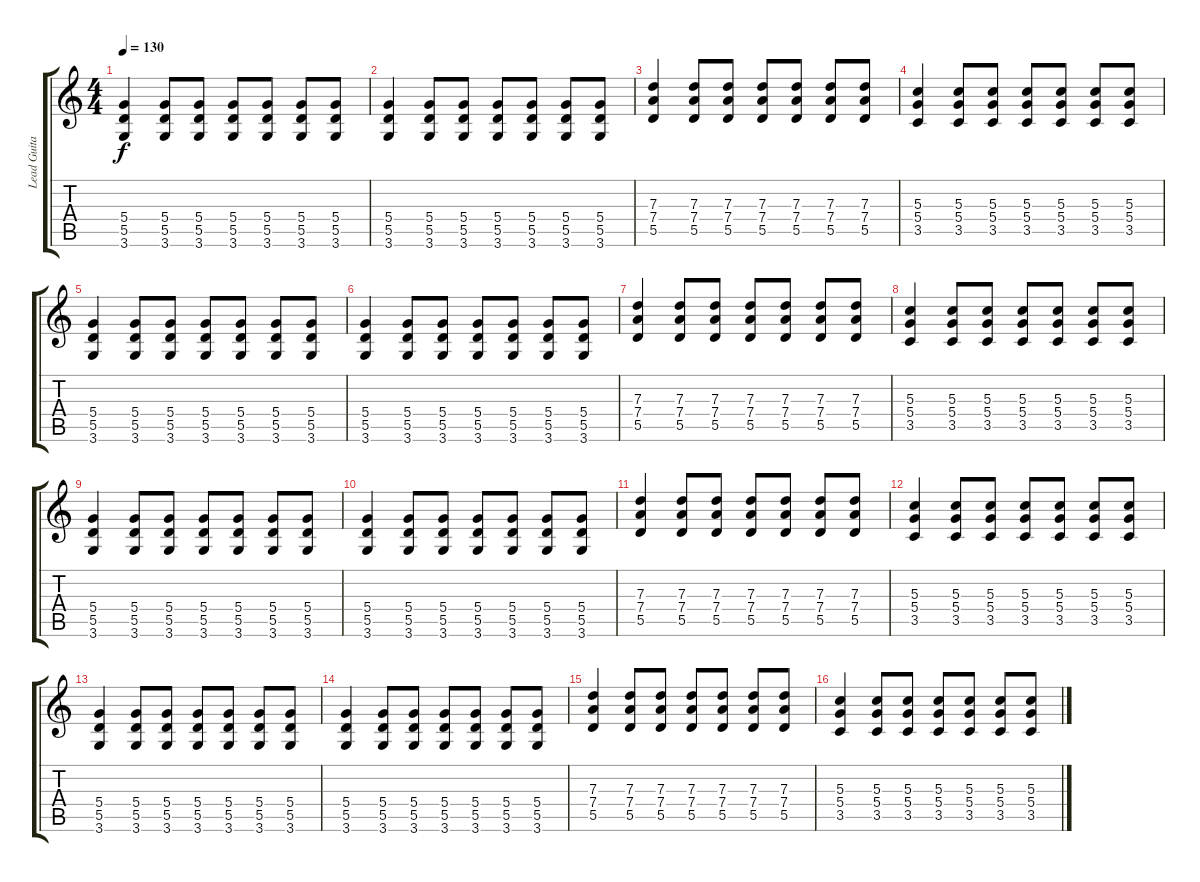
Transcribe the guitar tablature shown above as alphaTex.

\track ("Lead Guitar" "Lead Guita") {instrument distortionguitar}
\staff {score tabs}
\tuning (E4 B3 G3 D3 A2 E2) {hide}
\ts (4 4)
\tempo 130
\clef g2
\ks c
(5.4 5.5 3.6).4{dy f} (5.4 5.5 3.6).8 (5.4 5.5 3.6).8 (5.4 5.5 3.6).8 (5.4 5.5 3.6).8 (5.4 5.5 3.6).8 (5.4 5.5 3.6).8 |
(5.4 5.5 3.6).4 (5.4 5.5 3.6).8 (5.4 5.5 3.6).8 (5.4 5.5 3.6).8 (5.4 5.5 3.6).8 (5.4 5.5 3.6).8 (5.4 5.5 3.6).8 |
(7.3 7.4 5.5).4 (7.3 7.4 5.5).8 (7.3 7.4 5.5).8 (7.3 7.4 5.5).8 (7.3 7.4 5.5).8 (7.3 7.4 5.5).8 (7.3 7.4 5.5).8 |
(5.3 5.4 3.5).4 (5.3 5.4 3.5).8 (5.3 5.4 3.5).8 (5.3 5.4 3.5).8 (5.3 5.4 3.5).8 (5.3 5.4 3.5).8 (5.3 5.4 3.5).8 |
(5.4 5.5 3.6).4 (5.4 5.5 3.6).8 (5.4 5.5 3.6).8 (5.4 5.5 3.6).8 (5.4 5.5 3.6).8 (5.4 5.5 3.6).8 (5.4 5.5 3.6).8 |
(5.4 5.5 3.6).4 (5.4 5.5 3.6).8 (5.4 5.5 3.6).8 (5.4 5.5 3.6).8 (5.4 5.5 3.6).8 (5.4 5.5 3.6).8 (5.4 5.5 3.6).8 |
(7.3 7.4 5.5).4 (7.3 7.4 5.5).8 (7.3 7.4 5.5).8 (7.3 7.4 5.5).8 (7.3 7.4 5.5).8 (7.3 7.4 5.5).8 (7.3 7.4 5.5).8 |
(5.3 5.4 3.5).4 (5.3 5.4 3.5).8 (5.3 5.4 3.5).8 (5.3 5.4 3.5).8 (5.3 5.4 3.5).8 (5.3 5.4 3.5).8 (5.3 5.4 3.5).8 |
(5.4 5.5 3.6).4 (5.4 5.5 3.6).8 (5.4 5.5 3.6).8 (5.4 5.5 3.6).8 (5.4 5.5 3.6).8 (5.4 5.5 3.6).8 (5.4 5.5 3.6).8 |
(5.4 5.5 3.6).4 (5.4 5.5 3.6).8 (5.4 5.5 3.6).8 (5.4 5.5 3.6).8 (5.4 5.5 3.6).8 (5.4 5.5 3.6).8 (5.4 5.5 3.6).8 |
(7.3 7.4 5.5).4 (7.3 7.4 5.5).8 (7.3 7.4 5.5).8 (7.3 7.4 5.5).8 (7.3 7.4 5.5).8 (7.3 7.4 5.5).8 (7.3 7.4 5.5).8 |
(5.3 5.4 3.5).4 (5.3 5.4 3.5).8 (5.3 5.4 3.5).8 (5.3 5.4 3.5).8 (5.3 5.4 3.5).8 (5.3 5.4 3.5).8 (5.3 5.4 3.5).8 |
(5.4 5.5 3.6).4 (5.4 5.5 3.6).8 (5.4 5.5 3.6).8 (5.4 5.5 3.6).8 (5.4 5.5 3.6).8 (5.4 5.5 3.6).8 (5.4 5.5 3.6).8 |
(5.4 5.5 3.6).4 (5.4 5.5 3.6).8 (5.4 5.5 3.6).8 (5.4 5.5 3.6).8 (5.4 5.5 3.6).8 (5.4 5.5 3.6).8 (5.4 5.5 3.6).8 |
(7.3 7.4 5.5).4 (7.3 7.4 5.5).8 (7.3 7.4 5.5).8 (7.3 7.4 5.5).8 (7.3 7.4 5.5).8 (7.3 7.4 5.5).8 (7.3 7.4 5.5).8 |
(5.3 5.4 3.5).4 (5.3 5.4 3.5).8 (5.3 5.4 3.5).8 (5.3 5.4 3.5).8 (5.3 5.4 3.5).8 (5.3 5.4 3.5).8 (5.3 5.4 3.5).8
